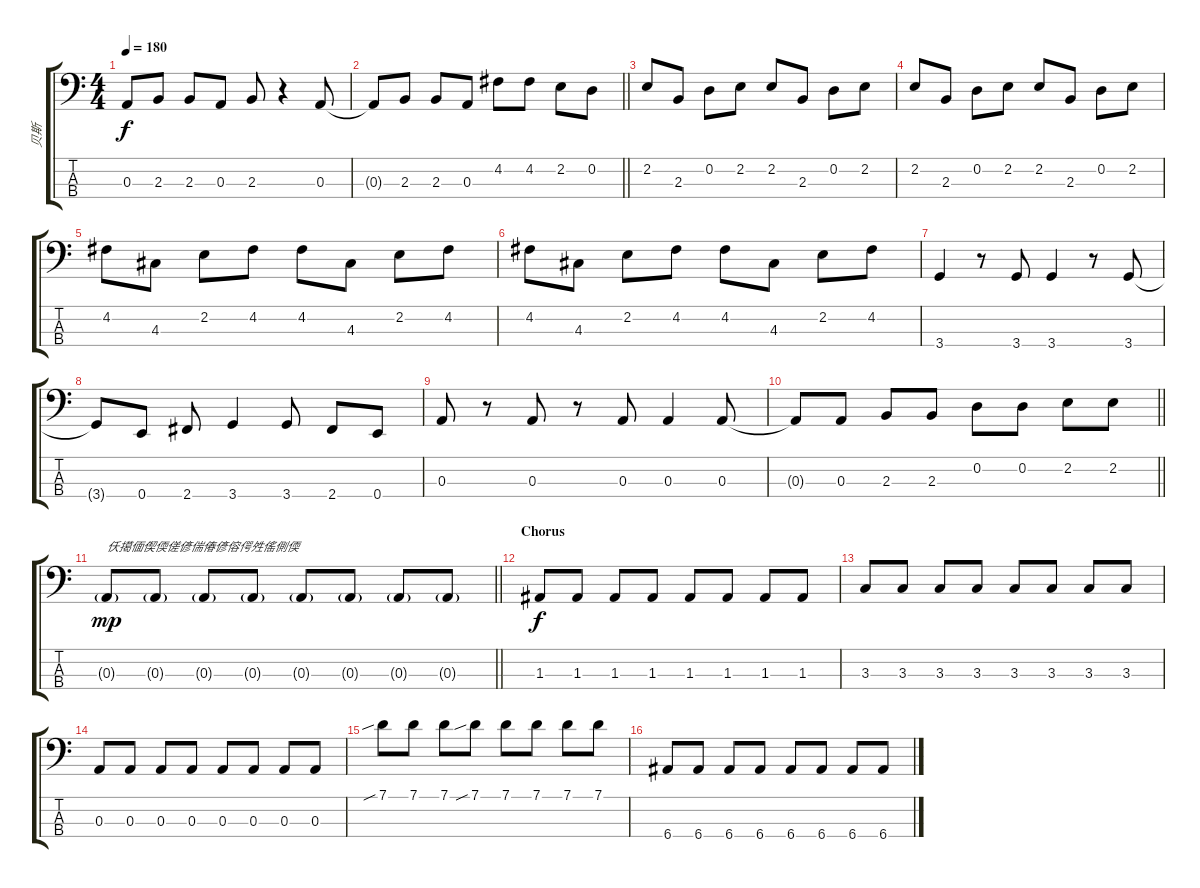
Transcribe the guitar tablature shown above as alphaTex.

\track ("贝斯" "贝斯") {instrument electricbassfinger}
\staff {score tabs}
\tuning (G2 D2 A1 E1) {hide}
\ts (4 4)
\tempo 180
\clef f4
\ks c
0.3{t}.8{dy f} 2.3.8 2.3.8 0.3.8 2.3.8 r.4 0.3.8 |
\barLineRight lightlight
0.3{t}.8 2.3.8 2.3.8 0.3.8 4.2.8 4.2.8 2.2.8 0.2.8 |
2.2.8 2.3.8 0.2.8 2.2.8 2.2.8 2.3.8 0.2.8 2.2.8 |
2.2.8 2.3.8 0.2.8 2.2.8 2.2.8 2.3.8 0.2.8 2.2.8 |
4.2.8 4.3.8 2.2.8 4.2.8 4.2.8 4.3.8 2.2.8 4.2.8 |
4.2.8 4.3.8 2.2.8 4.2.8 4.2.8 4.3.8 2.2.8 4.2.8 |
3.4.4 r.8 3.4.8 3.4.4 r.8 3.4.8 |
3.4{t}.8 0.4.8 2.4.8 3.4.4 3.4.8 2.4.8 0.4.8 |
0.3.8 r.8 0.3.8 r.8 0.3.8 0.3.4 0.3.8 |
\barLineRight lightlight
0.3{t}.8 0.3.8 2.3.8 2.3.8 0.2.8 0.2.8 2.2.8 2.2.8 |
\barLineRight lightlight
0.3{g}.8{txt "仸擖偭偰偄傞偐偳偆偐傛偔夝傜側偄" dy mp} 0.3{g}.8 0.3{g}.8 0.3{g}.8 0.3{g}.8 0.3{g}.8 0.3{g}.8 0.3{g}.8 |
\section ("" "Chorus")
1.3.8{dy f} 1.3.8 1.3.8 1.3.8 1.3.8 1.3.8 1.3.8 1.3.8 |
3.3.8 3.3.8 3.3.8 3.3.8 3.3.8 3.3.8 3.3.8 3.3.8 |
0.3.8 0.3.8 0.3.8 0.3.8 0.3.8 0.3.8 0.3.8 0.3.8 |
7.1{sib}.8 7.1.8 7.1.8 7.1{sib}.8 7.1.8 7.1.8 7.1.8 7.1.8 |
6.4.8 6.4.8 6.4.8 6.4.8 6.4.8 6.4.8 6.4.8 6.4.8
